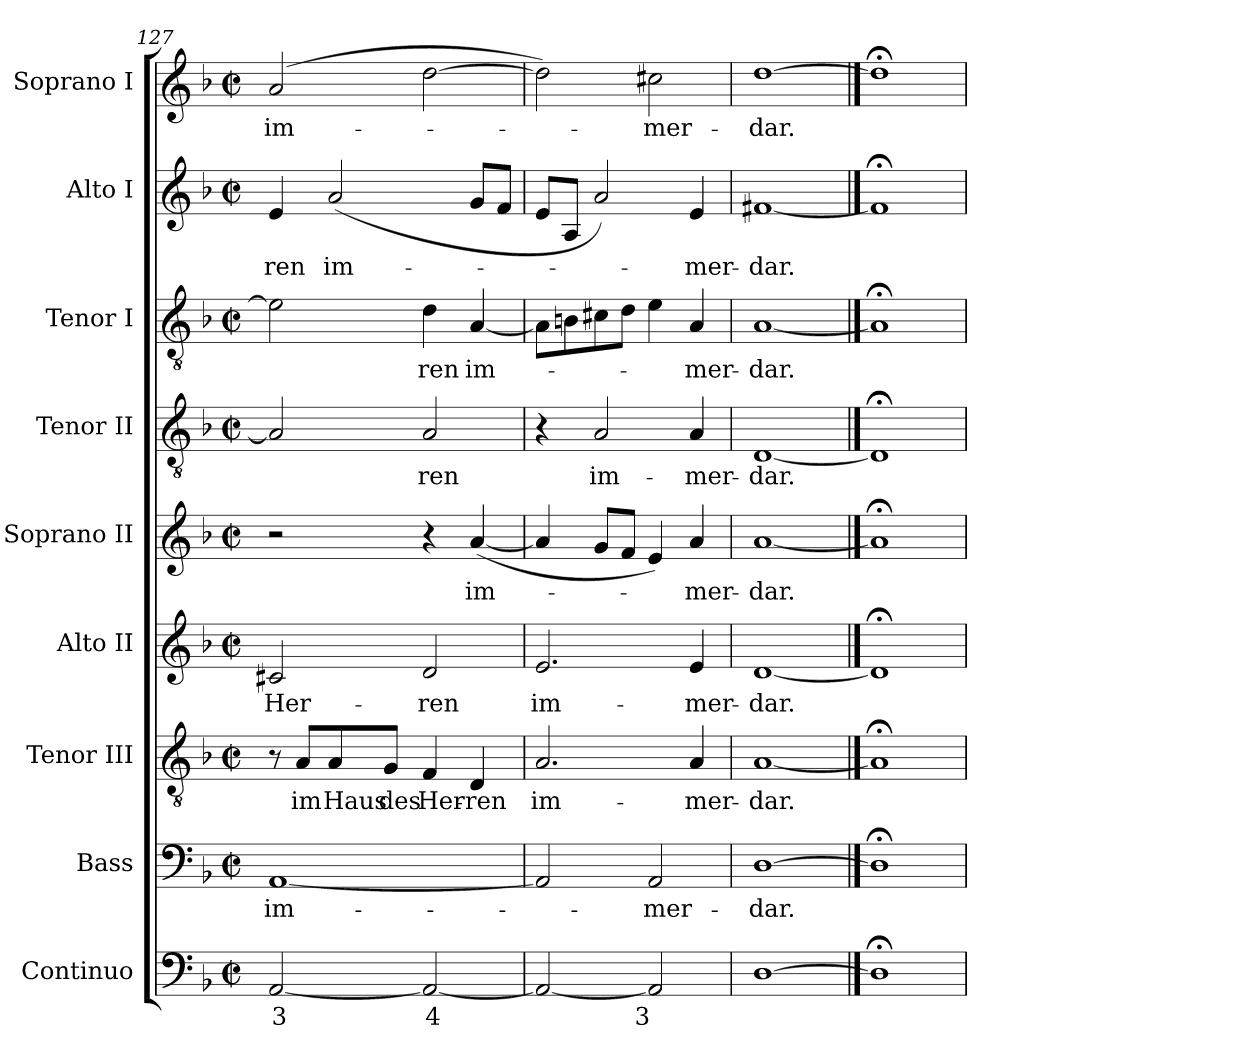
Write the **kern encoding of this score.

**kern	**text	**kern	**text	**kern	**text	**kern	**text	**kern	**text	**kern	**text	**kern	**text	**kern	**text	**kern	**text
*part9	*part9	*part8	*part8	*part7	*part7	*part6	*part6	*part5	*part5	*part4	*part4	*part3	*part3	*part2	*part2	*part1	*part1
*staff9	*staff9	*staff8	*staff8	*staff7	*staff7	*staff6	*staff6	*staff5	*staff5	*staff4	*staff4	*staff3	*staff3	*staff2	*staff2	*staff1	*staff1
*I"Continuo	*	*I"Bass	*	*I"Tenor III	*	*I"Alto II	*	*I"Soprano II	*	*I"Tenor II	*	*I"Tenor I	*	*I"Alto I	*	*I"Soprano I	*
*	*	*I'B	*	*I'T	*	*I'A	*	*I'S	*	*	*	*I'T	*	*I'A	*	*I'S	*
*clefF4	*	*clefF4	*	*clefGv2	*	*clefG2	*	*clefG2	*	*clefGv2	*	*clefGv2	*	*clefG2	*	*clefG2	*
*k[b-]	*	*k[b-]	*	*k[b-]	*	*k[b-]	*	*k[b-]	*	*k[b-]	*	*k[b-]	*	*k[b-]	*	*k[b-]	*
*F:	*	*F:	*	*F:	*	*F:	*	*F:	*	*F:	*	*F:	*	*F:	*	*F:	*
*M2/2	*	*M2/2	*	*M2/2	*	*M2/2	*	*M2/2	*	*M2/2	*	*M2/2	*	*M2/2	*	*M2/2	*
*met(c|)	*	*met(c|)	*	*met(c|)	*	*met(c|)	*	*met(c|)	*	*met(c|)	*	*met(c|)	*	*met(c|)	*	*met(c|)	*
=127	=127	=127	=127	=127	=127	=127	=127	=127	=127	=127	=127	=127	=127	=127	=127	=127	=127
!	!LO:LY:b	!	!LO:LY:b	!	!	!	!LO:LY:b	!	!	!	!	!	!	!	!LO:LY:b	!	!LO:LY:b
[2AA	3	[1AA	im-	8r	.	2c#X	Her-	2r	.	2A]	.	2e]	.	4e	-ren	(>2a	im-
!	!	!	!	!	!LO:LY:b	!	!	!	!	!	!	!	!	!	!	!	!
.	.	.	.	8A/L	im	.	.	.	.	.	.	.	.	.	.	.	.
!	!	!	!	!	!LO:LY:b	!	!	!	!	!	!	!	!	!	!LO:LY:b	!	!
.	.	.	.	8A/	Haus	.	.	.	.	.	.	.	.	(<2a	im-	.	.
!	!	!	!	!	!LO:LY:b	!	!	!	!	!	!	!	!	!	!	!	!
.	.	.	.	8G/J	des	.	.	.	.	.	.	.	.	.	.	.	.
!	!LO:LY:b	!	!	!	!LO:LY:b	!	!LO:LY:b	!	!	!	!LO:LY:b	!	!LO:LY:b	!	!	!	!
2AA_	4	.	.	4F	Her-	2d	-ren	4r	.	2A	ren	4d	ren	.	.	[2dd	.
!	!	!	!	!	!LO:LY:b	!	!	!	!LO:LY:b	!	!	!	!LO:LY:b	!	!	!	!
.	.	.	.	4D	-ren	.	.	(<[4a	im-	.	.	[4A	im-	8gL	.	.	.
.	.	.	.	.	.	.	.	.	.	.	.	.	.	8fJ	.	.	.
=128	=128	=128	=128	=128	=128	=128	=128	=128	=128	=128	=128	=128	=128	=128	=128	=128	=128
!	!	!	!	!	!LO:LY:b	!	!LO:LY:b	!	!	!	!	!	!	!	!	!	!
2AA_	.	2AA]	.	2.A	im-	2.e	im-	4a]	.	4r	.	8AL]	.	8eL	.	2dd])	.
.	.	.	.	.	.	.	.	.	.	.	.	8Bn	.	8AJ	.	.	.
!	!	!	!	!	!	!	!	!	!	!	!LO:LY:b	!	!	!	!	!	!
.	.	.	.	.	.	.	.	8gL	.	2A	im-	8c#X	.	2a)	.	.	.
.	.	.	.	.	.	.	.	8fJ	.	.	.	8dJ	.	.	.	.	.
!	!LO:LY:b	!	!LO:LY:b	!	!	!	!	!	!	!	!	!	!	!	!	!	!LO:LY:b
2AA]	3	2AA	mer-	.	.	.	.	4e)	.	.	.	4e	.	.	.	2cc#X	mer-
!	!	!	!	!	!LO:LY:b	!	!LO:LY:b	!	!LO:LY:b	!	!LO:LY:b	!	!LO:LY:b	!	!LO:LY:b	!	!
.	.	.	.	4A	-mer-	4e	-mer-	4a	mer-	4A	-mer-	4A	mer-	4e	mer-	.	.
=129	=129	=129	=129	=129	=129	=129	=129	=129	=129	=129	=129	=129	=129	=129	=129	=129	=129
!	!	!	!LO:LY:b	!	!LO:LY:b	!	!LO:LY:b	!	!LO:LY:b	!	!LO:LY:b	!	!LO:LY:b	!	!LO:LY:b	!	!LO:LY:b
[1D	.	[1D	-dar.	[1A	-dar.	[1d	-dar.	[1a	-dar.	[1D	-dar.	[1A	-dar.	[1f#X	-dar.	[1dd	-dar.
==130	==130	==130	==130	==130	==130	==130	==130	==130	==130	==130	==130	==130	==130	==130	==130	==130	==130
1D;<]	.	1D;<]	.	1A;<]	.	1d;<]	.	1a;<]	.	1D;<]	.	1A;<]	.	1f#;<]	.	1dd;<]	.
=	=	=	=	=	=	=	=	=	=	=	=	=	=	=	=	=	=
*-	*-	*-	*-	*-	*-	*-	*-	*-	*-	*-	*-	*-	*-	*-	*-	*-	*-
